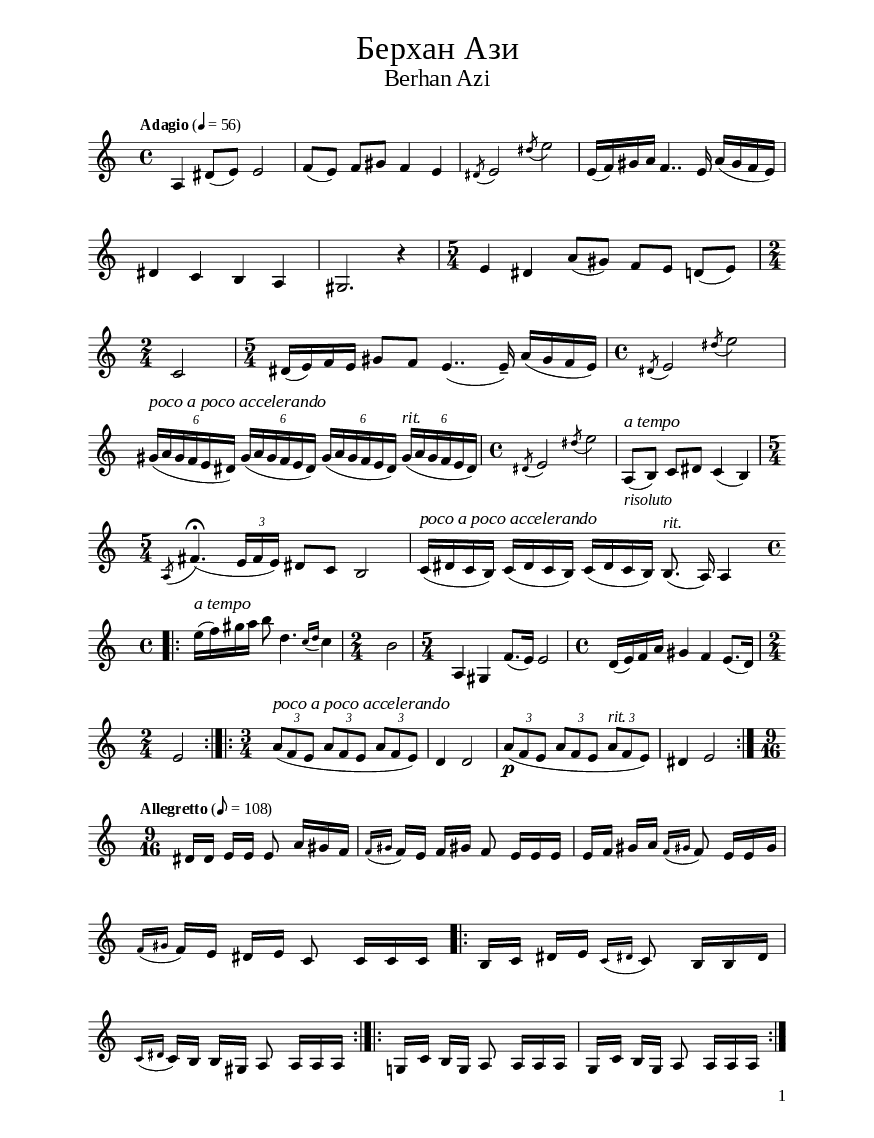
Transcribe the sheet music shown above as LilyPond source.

\version "2.24.1"

\include "include/globals.ily"
\bookpart {
  \label #'ref163
  \tocItem \markup "Берхан Ази – Berhan Azi"
  \paper {
    % the system system spacing is custom here so do not include bookpart-paper.ily
    print-all-headers = ##t
    print-page-number = ##t
    print-first-page-number = ##t

    % put page numbers on the bottom
    oddHeaderMarkup = \markup ""
    evenHeaderMarkup = \markup ""
    oddFooterMarkup = \markup
    \fill-line {
      ""
      \if \should-print-page-number \fromproperty #'page:page-number-string
    }
    evenFooterMarkup = \markup
    \fill-line {
      \if \should-print-page-number \fromproperty #'page:page-number-string
      ""
    }

    left-margin = 1.5\cm
    right-margin = 1.5\cm
    top-margin = 1.6\cm
    bottom-margin = 1.2\cm
    ragged-bottom = ##t % do not spread the staves to fill the whole vertical space

    % change distance between staves
    system-system-spacing =
    #'((basic-distance . 10)
       (minimum-distance . 6)
       (padding . 1)
       (stretchability . 10))
  }

  \header {
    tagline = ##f
  }

  \score {
    \include "include/score-layout.ily"

    \new Voice \relative c' {
      \clef treble
      \key a \minor
      \time 4/4
      \tempoFunc "Adagio" 4 "56"
      \autoBeamOff

      a4 dis8([e]) e2 | \noBreak
      f8([e]) f[gis] f4 e | \noBreak
      \acciaccatura { dis8 } e2 \acciaccatura { dis'8 } e2 | \noBreak
      e,16([f) gis a] f4.. e16 a([gis f e]) | \break

      dis4 c b a | \noBreak
      gis2. r4 | \noBreak
      \time 5/4 e'4 dis a'8([gis]) f[e] d([e]) | \time 2/4 \break

      c2 | \noBreak
      \time 5/4 dis16([e) f e] gis8[f] e4..( e16\tenuto) a([gis f e]) | \noBreak
      \time 4/4 \acciaccatura { dis8 } e2 \acciaccatura { dis'8 } e2 | \break

      \tuplet 6/4 { gis,16 ^\markup { \large \italic "poco a poco accelerando"} ([a gis f e dis]) } \tuplet 6/4 { gis([a gis f e dis]) } \tuplet 6/4 { gis([a gis f e dis]) } \tuplet 6/4 { gis ^\markup \italic "rit." ([a gis f e dis]) } | \noBreak
      \time 4/4 \acciaccatura { dis8 } e2 \acciaccatura { dis'8 } e2 | \noBreak
      a,,8^\markup { \large \italic "a tempo"}_\markup \italic { risoluto } ([b]) c[dis] c4(b) \time 5/4 \break

      \acciaccatura { a8 } fis'4.\fermata( \tuplet 3/2 { e16[fis e]) } dis8[c] b2 | \noBreak
      c16 ^\markup { \large \italic "poco a poco accelerando"} ([dis c b]) c([dis c b]) c([dis c b]) b8. ^\markup \italic "rit." (a16) a4 | \bar ".|:" \time 4/4 \break

      \repeat volta 1 {
        e''16 ^\markup { \large \italic "a tempo"} [(f) gis a] b8 d,4. \acciaccatura { c16[d] } c4 | \noBreak
        \time 2/4 b2 | \noBreak
        \time 5/4 a,4 gis f'8.([e16]) e2 | \noBreak
        \time 4/4 d16([e) f a] gis4 f e8.([d16]) | \time 2/4 \break

        e2 | \bar ":|.|:" \noBreak
      }
      %\set Score.doubleRepeatType = #":|.|:"
      \repeat volta 1 {
        \time 3/4 \tuplet 3/2 { a8^\markup { \large \italic "poco a poco accelerando"} ([f e] } \tuplet 3/2 { a[f e] } \tuplet 3/2 { a[f e]) } | \noBreak
        d4 d2 \noBreak
        \tuplet 3/2 { a'8\p([ f e] } \tuplet 3/2 { a[f e] } \tuplet 3/2 { a^\markup \italic "rit." [f e]) } | \noBreak
        dis4 e2 | \bar ":|."
      }
      \time 9/16 \break
      \tempoFunc "Allegretto" 8 "108"
      dis16[dis] e[e] e8 a16[gis f] | \noBreak
      \acciaccatura { f[gis] } f[e] f[gis!] f8 e16[e e] | \noBreak
      e[f] gis[a] \acciaccatura { f[gis!] } f8 e16[e gis] | \break

      \acciaccatura { f[gis] } f[e] dis[e] c8 c16[c c] | \bar ".|:" \noBreak
      \repeat volta 1 {
        b[c] dis[e] \acciaccatura { c[dis!] } c8 b16[b dis] | \break

        \acciaccatura { c[dis!] } c[b] b[gis]  a8 a16[a a] \bar ":|.|:" | \noBreak
      }
      \repeat volta 1 {
        g![c] b[g] a8 a16[a a] | \noBreak
        g[c] b[g] a8 a16[a a] | \bar ":|."
      }
    }

    \header {
      title = \titleFunc "Берхан Ази" "Berhan Azi"
    }
    \midi { }
  } % score
} % bookpart
